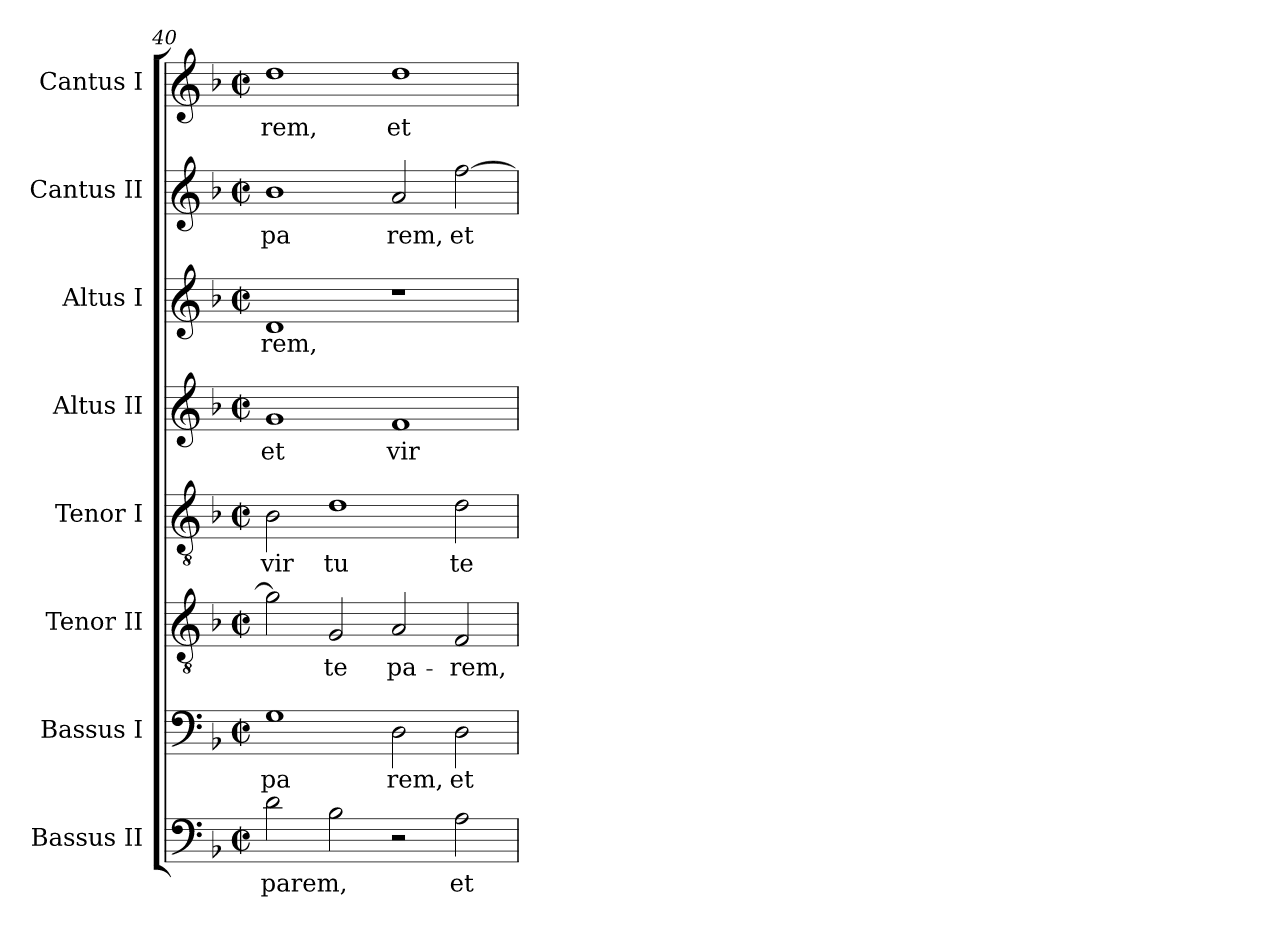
**kern	**text	**kern	**text	**kern	**text	**kern	**text	**kern	**text	**kern	**text	**kern	**text	**kern	**text
*part8	*part8	*part7	*part7	*part6	*part6	*part5	*part5	*part4	*part4	*part3	*part3	*part2	*part2	*part1	*part1
*staff8	*staff8	*staff7	*staff7	*staff6	*staff6	*staff5	*staff5	*staff4	*staff4	*staff3	*staff3	*staff2	*staff2	*staff1	*staff1
*I"Bassus II	*	*I"Bassus I	*	*I"Tenor II	*	*I"Tenor I	*	*I"Altus II	*	*I"Altus I	*	*I"Cantus II	*	*I"Cantus I	*
*I'B II	*	*I'B I	*	*I'T II	*	*I'T I	*	*I'A II	*	*I'A I	*	*	*	*	*
*clefF4	*	*clefF4	*	*clefGv2	*	*clefGv2	*	*clefG2	*	*clefG2	*	*clefG2	*	*clefG2	*
*k[b-]	*	*k[b-]	*	*k[b-]	*	*k[b-]	*	*k[b-]	*	*k[b-]	*	*k[b-]	*	*k[b-]	*
*F:	*	*F:	*	*F:	*	*F:	*	*F:	*	*F:	*	*F:	*	*F:	*
*M2/2	*	*M2/2	*	*M2/2	*	*M2/2	*	*M2/2	*	*M2/2	*	*M2/2	*	*M2/2	*
*met(c|)	*	*met(c|)	*	*met(c|)	*	*met(c|)	*	*met(c|)	*	*met(c|)	*	*met(c|)	*	*met(c|)	*
=40	=40	=40	=40	=40	=40	=40	=40	=40	=40	=40	=40	=40	=40	=40	=40
!	!LO:LY:b	!	!LO:LY:b:cj	!	!	!	!LO:LY:b:cj	!	!LO:LY:b:cj	!	!LO:LY:b:cj	!	!LO:LY:b:cj	!	!LO:LY:b:cj
2d\	parem,	1G	pa	2g\]	.	2B-\	vir	1g	et	1d	rem,	1b-	pa	1dd	rem,
!	!	!	!	!	!LO:LY:b:cj	!	!LO:LY:b:cj	!	!	!	!	!	!	!	!
2B-\	.	.	.	2G/	-te	1d	tu	.	.	.	.	.	.	.	.
!	!	!	!LO:LY:b:cj	!	!LO:LY:b:cj	!	!	!	!LO:LY:b:cj	!	!	!	!LO:LY:b:cj	!	!LO:LY:b:cj
2r	.	2D\	rem,	2A/	pa-	.	.	1f	vir-	1r	.	2a/	rem,	1dd	et
!	!LO:LY:b:cj	!	!LO:LY:b:cj	!	!LO:LY:b:cj	!	!LO:LY:b:cj	!	!	!	!	!	!LO:LY:b:cj	!	!
2A\	et	2D\	et	2F/	-rem,	2d\	te	.	.	.	.	[>2ff\	et	.	.
=	=	=	=	=	=	=	=	=	=	=	=	=	=	=	=
*-	*-	*-	*-	*-	*-	*-	*-	*-	*-	*-	*-	*-	*-	*-	*-
